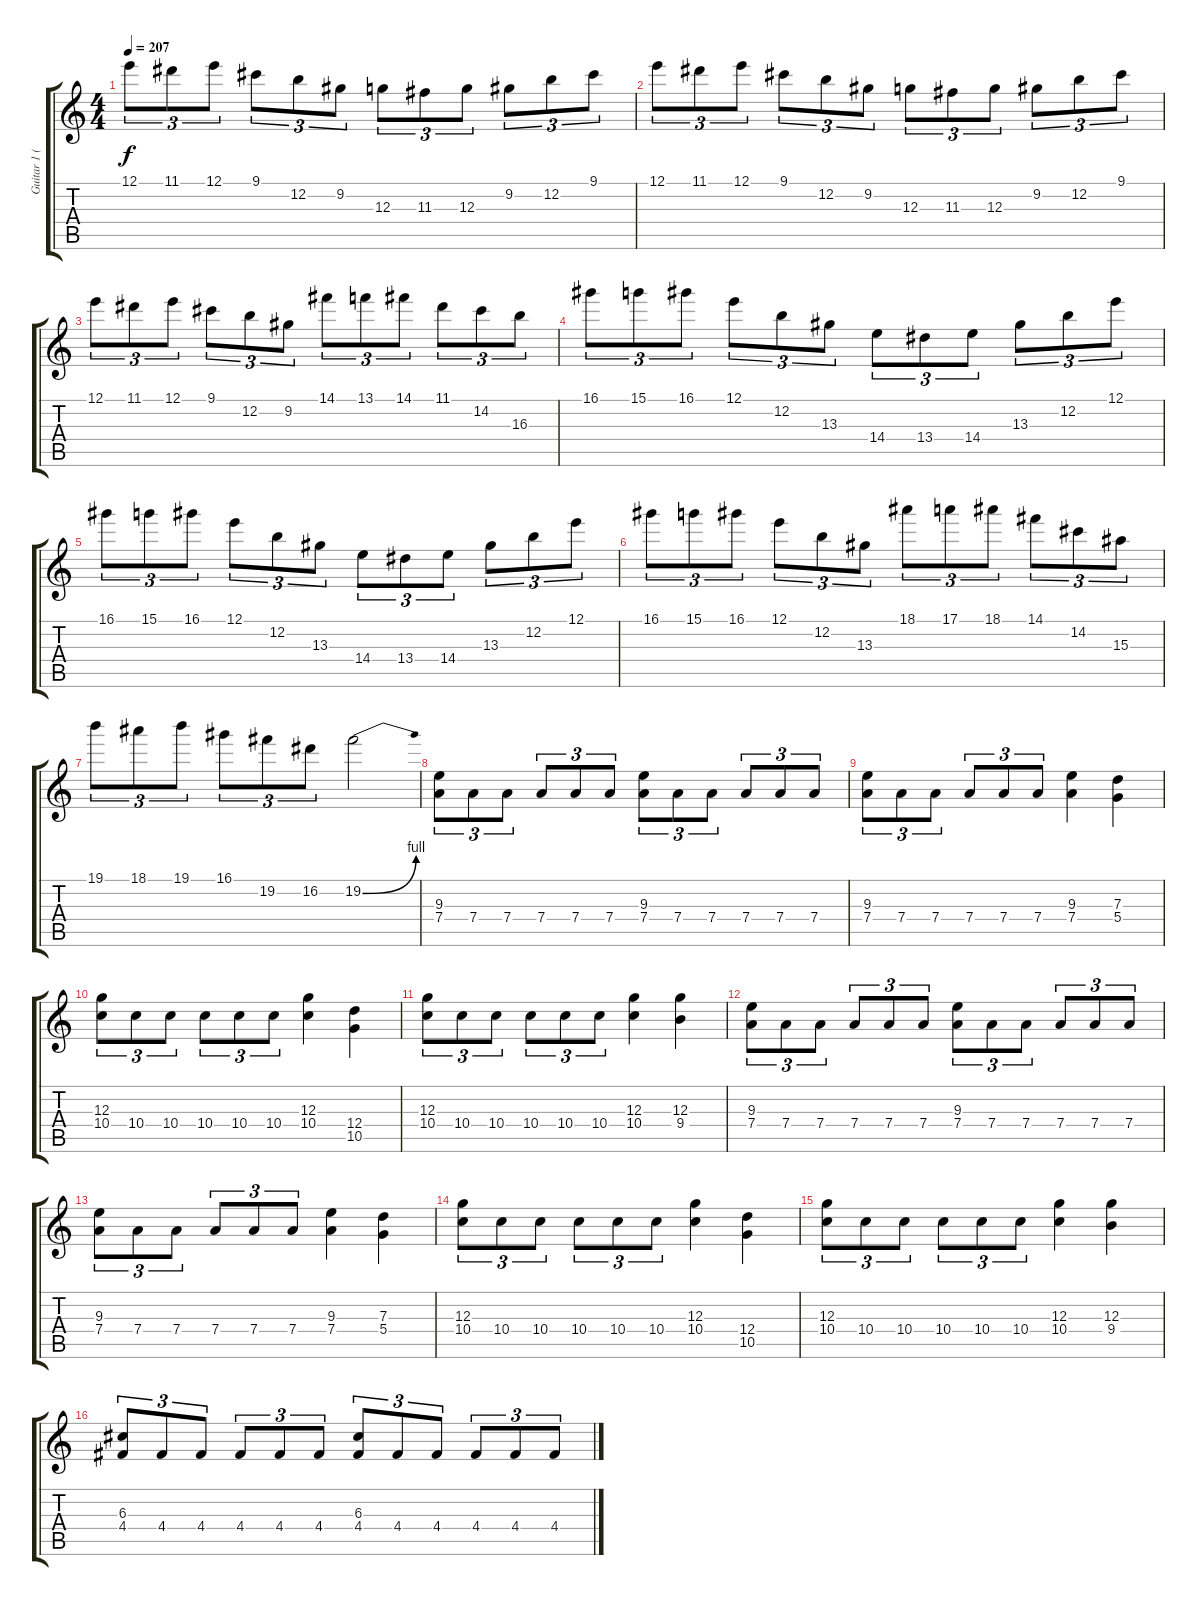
\track ("Guitar 1 (Solo)" "Guitar 1 (") {instrument distortionguitar}
\staff {score tabs}
\tuning (E4 B3 G3 D3 A2 E2) {hide}
\ts (4 4)
\tempo 207
\clef g2
\ks c
12.1.8{tu (3 2) dy f} 11.1.8{tu (3 2)} 12.1.8{tu (3 2)} 9.1.8{tu (3 2)} 12.2.8{tu (3 2)} 9.2.8{tu (3 2)} 12.3.8{tu (3 2)} 11.3.8{tu (3 2)} 12.3.8{tu (3 2)} 9.2.8{tu (3 2)} 12.2.8{tu (3 2)} 9.1.8{tu (3 2)} |
12.1.8{tu (3 2)} 11.1.8{tu (3 2)} 12.1.8{tu (3 2)} 9.1.8{tu (3 2)} 12.2.8{tu (3 2)} 9.2.8{tu (3 2)} 12.3.8{tu (3 2)} 11.3.8{tu (3 2)} 12.3.8{tu (3 2)} 9.2.8{tu (3 2)} 12.2.8{tu (3 2)} 9.1.8{tu (3 2)} |
12.1.8{tu (3 2)} 11.1.8{tu (3 2)} 12.1.8{tu (3 2)} 9.1.8{tu (3 2)} 12.2.8{tu (3 2)} 9.2.8{tu (3 2)} 14.1.8{tu (3 2)} 13.1.8{tu (3 2)} 14.1.8{tu (3 2)} 11.1.8{tu (3 2)} 14.2.8{tu (3 2)} 16.3.8{tu (3 2)} |
16.1.8{tu (3 2)} 15.1.8{tu (3 2)} 16.1.8{tu (3 2)} 12.1.8{tu (3 2)} 12.2.8{tu (3 2)} 13.3.8{tu (3 2)} 14.4.8{tu (3 2)} 13.4.8{tu (3 2)} 14.4.8{tu (3 2)} 13.3.8{tu (3 2)} 12.2.8{tu (3 2)} 12.1.8{tu (3 2)} |
16.1.8{tu (3 2)} 15.1.8{tu (3 2)} 16.1.8{tu (3 2)} 12.1.8{tu (3 2)} 12.2.8{tu (3 2)} 13.3.8{tu (3 2)} 14.4.8{tu (3 2)} 13.4.8{tu (3 2)} 14.4.8{tu (3 2)} 13.3.8{tu (3 2)} 12.2.8{tu (3 2)} 12.1.8{tu (3 2)} |
16.1.8{tu (3 2)} 15.1.8{tu (3 2)} 16.1.8{tu (3 2)} 12.1.8{tu (3 2)} 12.2.8{tu (3 2)} 13.3.8{tu (3 2)} 18.1.8{tu (3 2)} 17.1.8{tu (3 2)} 18.1.8{tu (3 2)} 14.1.8{tu (3 2)} 14.2.8{tu (3 2)} 15.3.8{tu (3 2)} |
19.1.8{tu (3 2)} 18.1.8{tu (3 2)} 19.1.8{tu (3 2)} 16.1.8{tu (3 2)} 19.2.8{tu (3 2)} 16.2.8{tu (3 2)} 19.2{be (bend 0 0 60 4)}.2 |
(9.3 7.4).8{tu (3 2)} 7.4.8{tu (3 2)} 7.4.8{tu (3 2)} 7.4.8{tu (3 2)} 7.4.8{tu (3 2)} 7.4.8{tu (3 2)} (9.3 7.4).8{tu (3 2)} 7.4.8{tu (3 2)} 7.4.8{tu (3 2)} 7.4.8{tu (3 2)} 7.4.8{tu (3 2)} 7.4.8{tu (3 2)} |
(9.3 7.4).8{tu (3 2)} 7.4.8{tu (3 2)} 7.4.8{tu (3 2)} 7.4.8{tu (3 2)} 7.4.8{tu (3 2)} 7.4.8{tu (3 2)} (9.3 7.4).4 (7.3 5.4).4 |
(12.3 10.4).8{tu (3 2)} 10.4.8{tu (3 2)} 10.4.8{tu (3 2)} 10.4.8{tu (3 2)} 10.4.8{tu (3 2)} 10.4.8{tu (3 2)} (12.3 10.4).4 (12.4 10.5).4 |
(12.3 10.4).8{tu (3 2)} 10.4.8{tu (3 2)} 10.4.8{tu (3 2)} 10.4.8{tu (3 2)} 10.4.8{tu (3 2)} 10.4.8{tu (3 2)} (12.3 10.4).4 (12.3 9.4).4 |
(9.3 7.4).8{tu (3 2)} 7.4.8{tu (3 2)} 7.4.8{tu (3 2)} 7.4.8{tu (3 2)} 7.4.8{tu (3 2)} 7.4.8{tu (3 2)} (9.3 7.4).8{tu (3 2)} 7.4.8{tu (3 2)} 7.4.8{tu (3 2)} 7.4.8{tu (3 2)} 7.4.8{tu (3 2)} 7.4.8{tu (3 2)} |
(9.3 7.4).8{tu (3 2)} 7.4.8{tu (3 2)} 7.4.8{tu (3 2)} 7.4.8{tu (3 2)} 7.4.8{tu (3 2)} 7.4.8{tu (3 2)} (9.3 7.4).4 (7.3 5.4).4 |
(12.3 10.4).8{tu (3 2)} 10.4.8{tu (3 2)} 10.4.8{tu (3 2)} 10.4.8{tu (3 2)} 10.4.8{tu (3 2)} 10.4.8{tu (3 2)} (12.3 10.4).4 (12.4 10.5).4 |
(12.3 10.4).8{tu (3 2)} 10.4.8{tu (3 2)} 10.4.8{tu (3 2)} 10.4.8{tu (3 2)} 10.4.8{tu (3 2)} 10.4.8{tu (3 2)} (12.3 10.4).4 (12.3 9.4).4 |
(6.3 4.4).8{tu (3 2)} 4.4.8{tu (3 2)} 4.4.8{tu (3 2)} 4.4.8{tu (3 2)} 4.4.8{tu (3 2)} 4.4.8{tu (3 2)} (6.3 4.4).8{tu (3 2)} 4.4.8{tu (3 2)} 4.4.8{tu (3 2)} 4.4.8{tu (3 2)} 4.4.8{tu (3 2)} 4.4.8{tu (3 2)}
